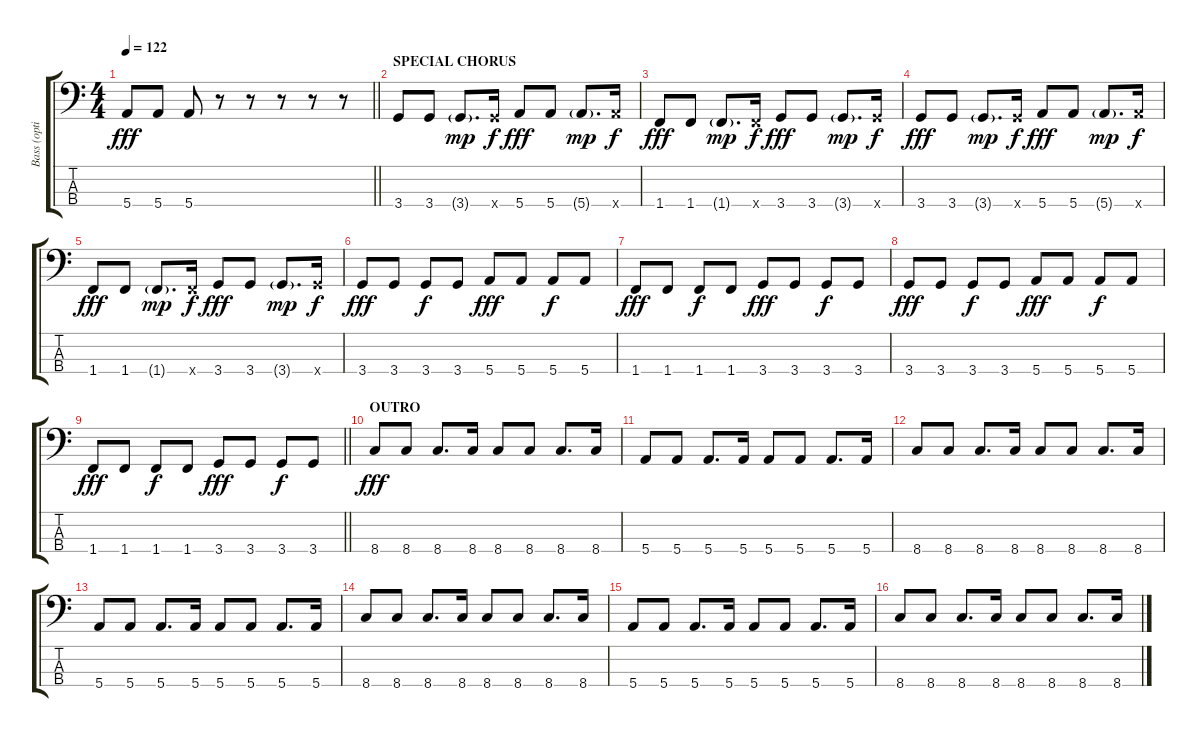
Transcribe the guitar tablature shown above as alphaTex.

\track ("Bass (optional)" "Bass (opti") {instrument fretlessbass}
\staff {score tabs}
\tuning (G2 D2 A1 E1) {hide}
\ts (4 4)
\tempo 122
\clef f4
\barLineRight lightlight
\ks c
5.4.8{dy fff} 5.4.8 5.4.8 r.8 r.8 r.8 r.8 r.8 |
\section ("" "SPECIAL CHORUS")
3.4.8 3.4.8 3.4{g}.8{d dy mp} 3.4{x}.16{dy f} 5.4.8{dy fff} 5.4.8 5.4{g}.8{d dy mp} 5.4{x}.16{dy f} |
1.4.8{dy fff} 1.4.8 1.4{g}.8{d dy mp} 1.4{x}.16{dy f} 3.4.8{dy fff} 3.4.8 3.4{g}.8{d dy mp} 3.4{x}.16{dy f} |
3.4.8{dy fff} 3.4.8 3.4{g}.8{d dy mp} 3.4{x}.16{dy f} 5.4.8{dy fff} 5.4.8 5.4{g}.8{d dy mp} 5.4{x}.16{dy f} |
1.4.8{dy fff} 1.4.8 1.4{g}.8{d dy mp} 1.4{x}.16{dy f} 3.4.8{dy fff} 3.4.8 3.4{g}.8{d dy mp} 3.4{x}.16{dy f} |
3.4.8{dy fff} 3.4.8 3.4.8{dy f} 3.4.8 5.4.8{dy fff} 5.4.8 5.4.8{dy f} 5.4.8 |
1.4.8{dy fff} 1.4.8 1.4.8{dy f} 1.4.8 3.4.8{dy fff} 3.4.8 3.4.8{dy f} 3.4.8 |
3.4.8{dy fff} 3.4.8 3.4.8{dy f} 3.4.8 5.4.8{dy fff} 5.4.8 5.4.8{dy f} 5.4.8 |
\barLineRight lightlight
1.4.8{dy fff} 1.4.8 1.4.8{dy f} 1.4.8 3.4.8{dy fff} 3.4.8 3.4.8{dy f} 3.4.8 |
\section ("" "OUTRO")
8.4.8{dy fff} 8.4.8 8.4.8{d} 8.4.16 8.4.8 8.4.8 8.4.8{d} 8.4.16 |
5.4.8 5.4.8 5.4.8{d} 5.4.16 5.4.8 5.4.8 5.4.8{d} 5.4.16 |
8.4.8 8.4.8 8.4.8{d} 8.4.16 8.4.8 8.4.8 8.4.8{d} 8.4.16 |
5.4.8 5.4.8 5.4.8{d} 5.4.16 5.4.8 5.4.8 5.4.8{d} 5.4.16 |
8.4.8 8.4.8 8.4.8{d} 8.4.16 8.4.8 8.4.8 8.4.8{d} 8.4.16 |
5.4.8 5.4.8 5.4.8{d} 5.4.16 5.4.8 5.4.8 5.4.8{d} 5.4.16 |
8.4.8 8.4.8 8.4.8{d} 8.4.16 8.4.8 8.4.8 8.4.8{d} 8.4.16
